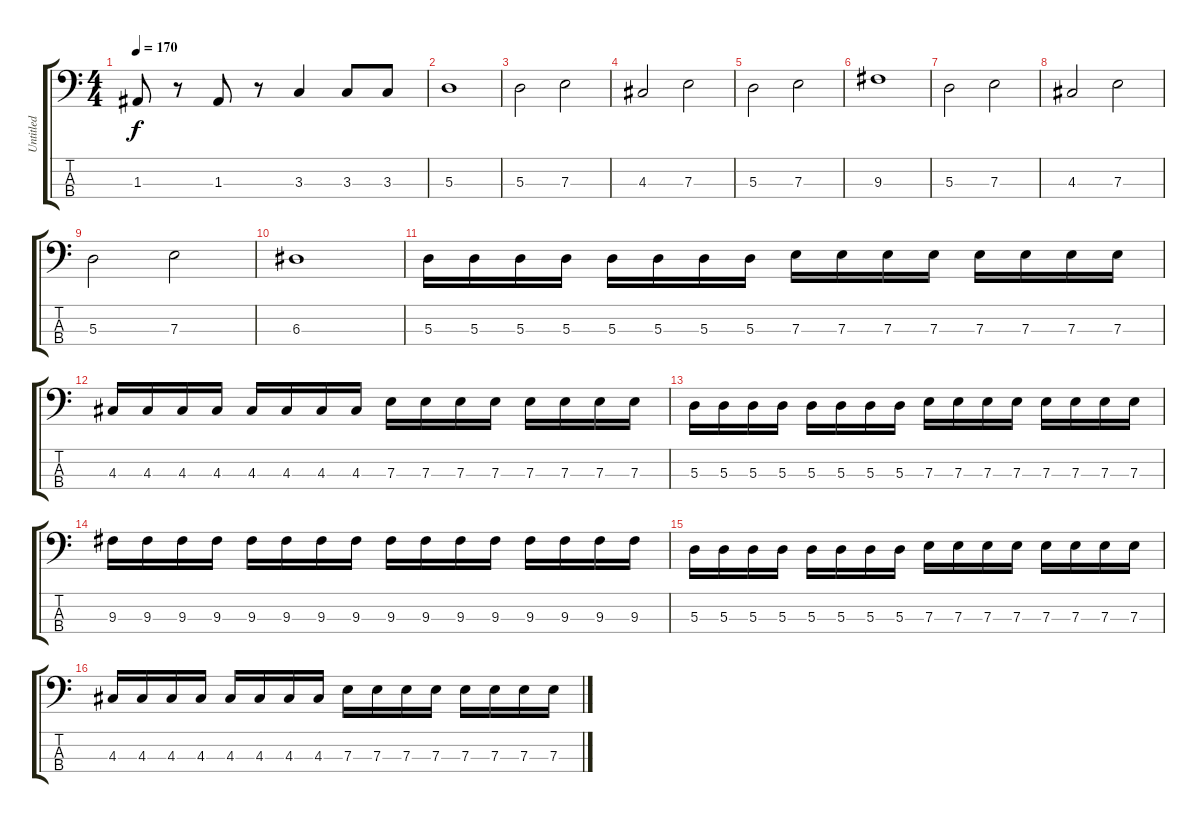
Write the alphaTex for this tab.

\track ("Untitled" "Untitled") {instrument electricbasspick}
\staff {score tabs}
\tuning (G2 D2 A1 E1) {hide}
\ts (4 4)
\tempo 170
\clef f4
\ks c
1.3.8{dy f} r.8 1.3.8 r.8 3.3.4 3.3.8 3.3.8 |
5.3.1 |
5.3.2 7.3.2 |
4.3.2 7.3.2 |
5.3.2 7.3.2 |
9.3.1 |
5.3.2 7.3.2 |
4.3.2 7.3.2 |
5.3.2 7.3.2 |
6.3.1 |
5.3.16 5.3.16 5.3.16 5.3.16 5.3.16 5.3.16 5.3.16 5.3.16 7.3.16 7.3.16 7.3.16 7.3.16 7.3.16 7.3.16 7.3.16 7.3.16 |
4.3.16 4.3.16 4.3.16 4.3.16 4.3.16 4.3.16 4.3.16 4.3.16 7.3.16 7.3.16 7.3.16 7.3.16 7.3.16 7.3.16 7.3.16 7.3.16 |
5.3.16 5.3.16 5.3.16 5.3.16 5.3.16 5.3.16 5.3.16 5.3.16 7.3.16 7.3.16 7.3.16 7.3.16 7.3.16 7.3.16 7.3.16 7.3.16 |
9.3.16 9.3.16 9.3.16 9.3.16 9.3.16 9.3.16 9.3.16 9.3.16 9.3.16 9.3.16 9.3.16 9.3.16 9.3.16 9.3.16 9.3.16 9.3.16 |
5.3.16 5.3.16 5.3.16 5.3.16 5.3.16 5.3.16 5.3.16 5.3.16 7.3.16 7.3.16 7.3.16 7.3.16 7.3.16 7.3.16 7.3.16 7.3.16 |
4.3.16 4.3.16 4.3.16 4.3.16 4.3.16 4.3.16 4.3.16 4.3.16 7.3.16 7.3.16 7.3.16 7.3.16 7.3.16 7.3.16 7.3.16 7.3.16
